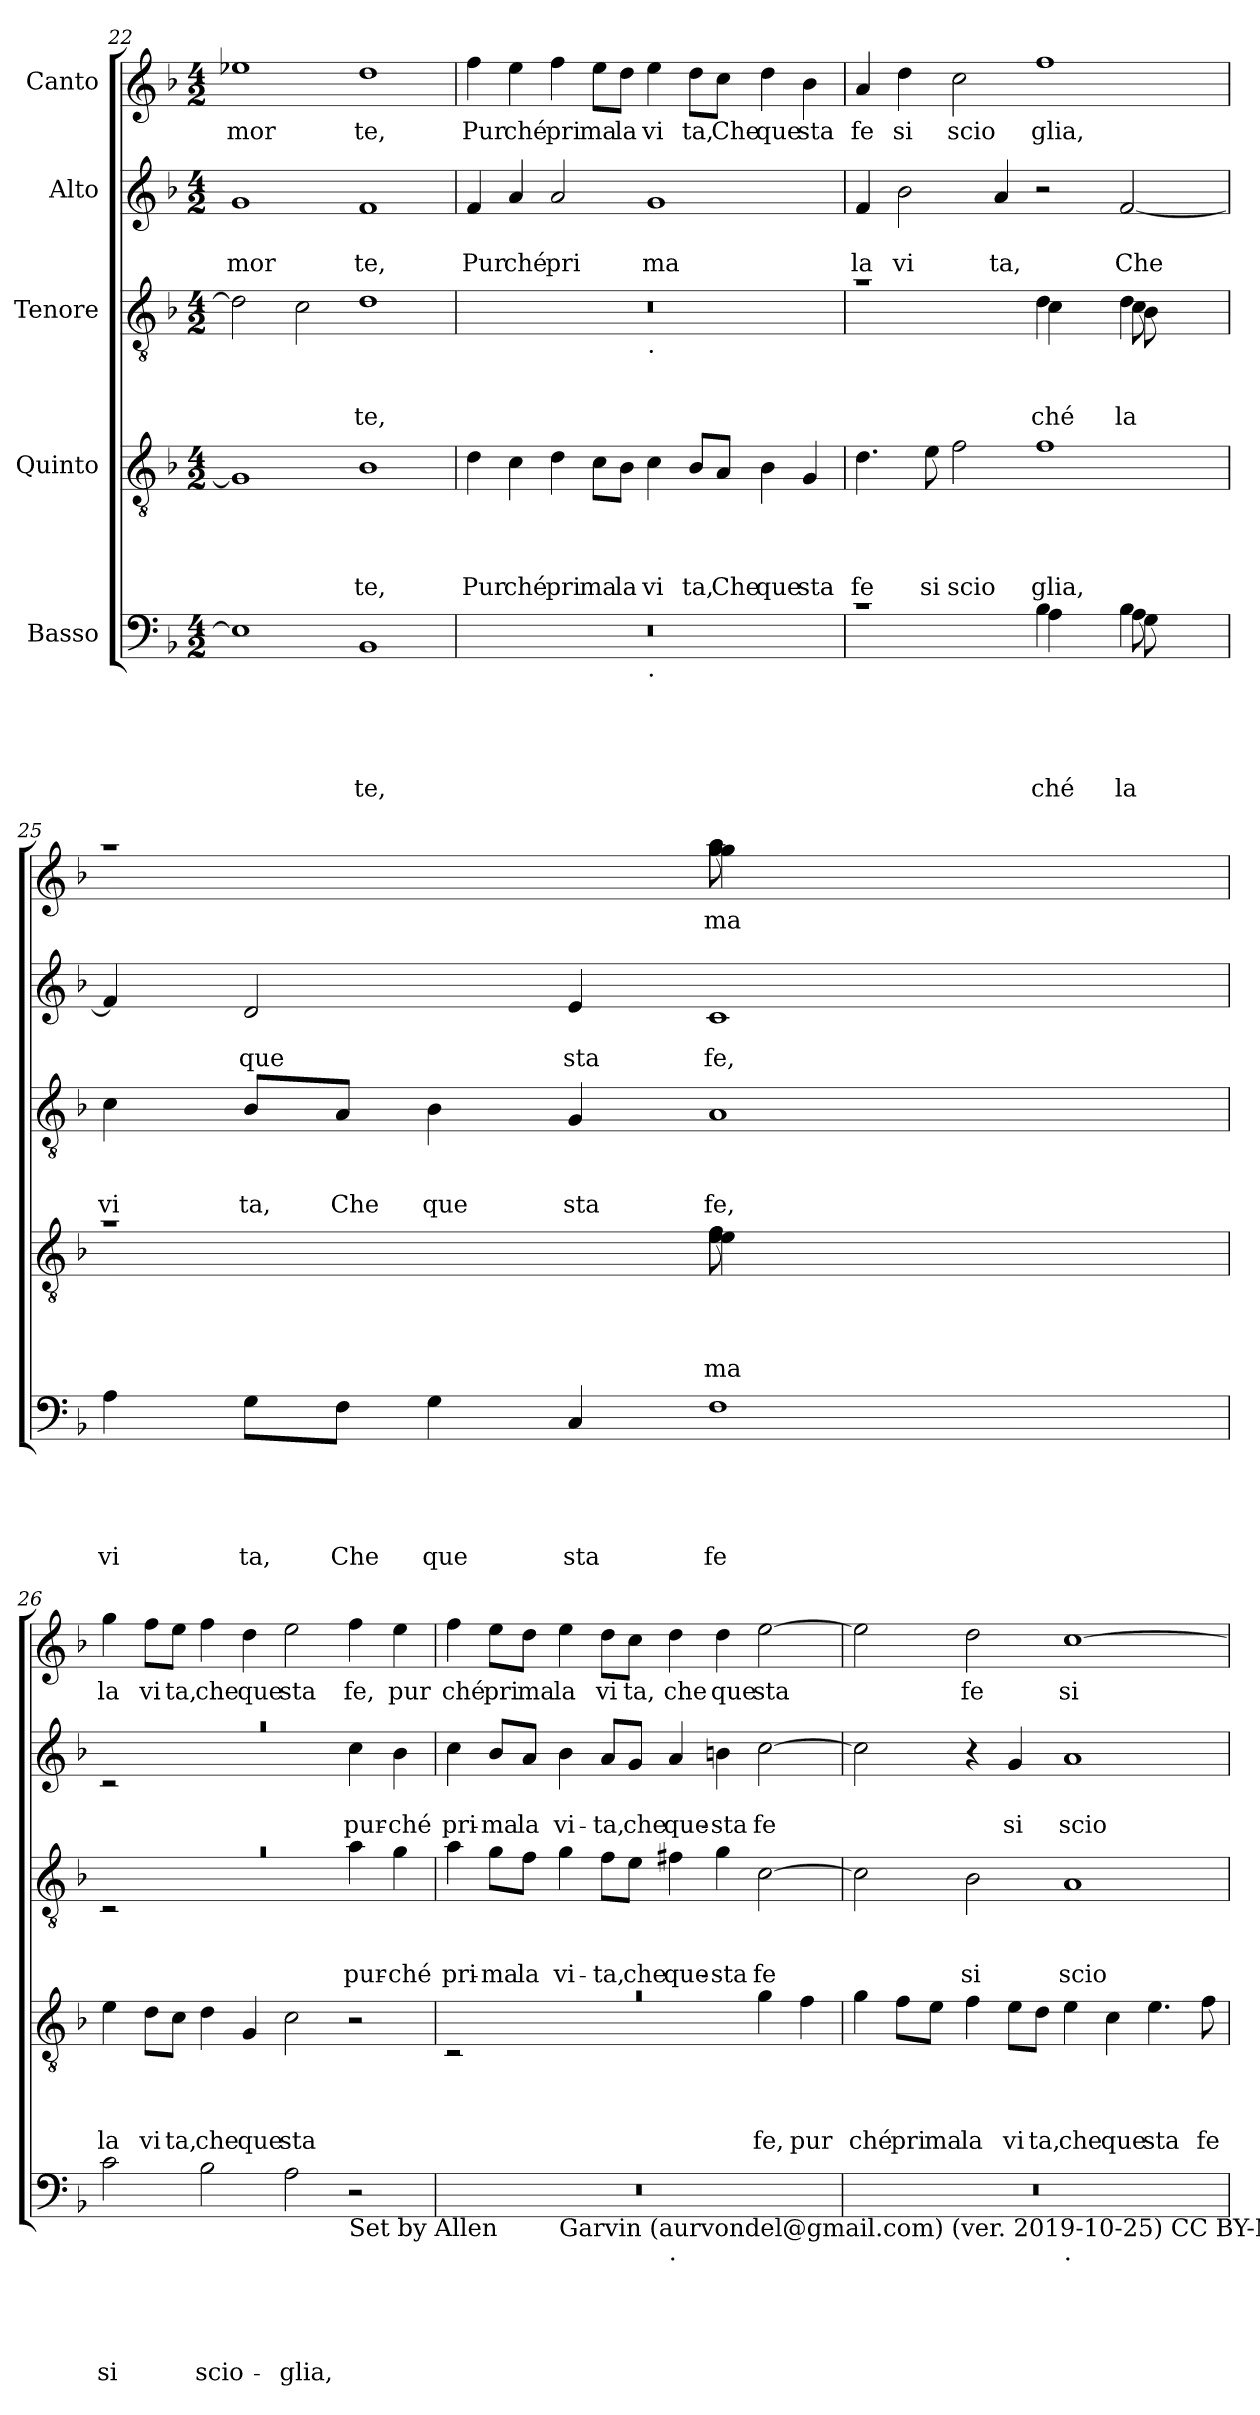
**kern	**text	**text	**text	**text	**text	**kern	**text	**text	**text	**text	**kern	**text	**text	**text	**kern	**text	**text	**kern	**text
*part5	*part5	*part5	*part5	*part5	*part5	*part4	*part4	*part4	*part4	*part4	*part3	*part3	*part3	*part3	*part2	*part2	*part2	*part1	*part1
*staff5	*staff5	*staff5	*staff5	*staff5	*staff5	*staff4	*staff4	*staff4	*staff4	*staff4	*staff3	*staff3	*staff3	*staff3	*staff2	*staff2	*staff2	*staff1	*staff1
*I"Basso	*	*	*	*	*	*I"Quinto	*	*	*	*	*I"Tenore	*	*	*	*I"Alto	*	*	*I"Canto	*
!!LO:LB:g=z
*clefF4	*	*	*	*	*	*clefGv2	*	*	*	*	*clefGv2	*	*	*	*clefG2	*	*	*clefG2	*
*k[b-]	*	*	*	*	*	*k[b-]	*	*	*	*	*k[b-]	*	*	*	*k[b-]	*	*	*k[b-]	*
*F:	*	*	*	*	*	*F:	*	*	*	*	*F:	*	*	*	*F:	*	*	*F:	*
*M4/2	*	*	*	*	*	*M4/2	*	*	*	*	*M4/2	*	*	*	*M4/2	*	*	*M4/2	*
=22	=22	=22	=22	=22	=22	=22	=22	=22	=22	=22	=22	=22	=22	=22	=22	=22	=22	=22	=22
!	!	!	!	!	!	!	!	!	!	!	!	!	!	!	!	!	!LO:LY:b	!	!LO:LY:b
1E-]	.	.	.	.	.	1G]	.	.	.	.	2d\]	.	.	.	1g	.	mor	1ee-X	mor
.	.	.	.	.	.	.	.	.	.	.	2c\	.	.	.	.	.	.	.	.
!	!	!	!	!	!LO:LY:b	!	!	!	!	!LO:LY:b	!	!	!	!LO:LY:b	!	!	!LO:LY:b	!	!LO:LY:b
1BB-	.	.	.	.	te,	1B-	.	.	.	te,	1d	.	.	-te,	1f	.	te,	1dd	te,
=23	=23	=23	=23	=23	=23	=23	=23	=23	=23	=23	=23	=23	=23	=23	=23	=23	=23	=23	=23
!	!	!	!	!	!	!	!	!	!	!LO:LY:b	!	!	!	!	!	!	!LO:LY:b	!	!LO:LY:b
*^	*	*	*	*	*	*	*	*	*	*	*^	*	*	*	*	*	*	*	*
0r	1ryy	.	.	.	.	.	4d\	.	.	.	Pur	0r	1ryy	.	.	.	4f/	.	Pur	4ff\	Pur
!	!	!	!	!	!	!	!	!	!	!	!LO:LY:b	!	!	!	!	!	!	!	!LO:LY:b	!	!LO:LY:b
.	.	.	.	.	.	.	4c\	.	.	.	ché	.	.	.	.	.	4a/	.	ché	4ee\	ché
!	!	!	!	!	!	!	!	!	!	!	!LO:LY:b	!	!	!	!	!	!	!	!LO:LY:b	!	!LO:LY:b
.	.	.	.	.	.	.	4d\	.	.	.	pri	.	.	.	.	.	2a/	.	pri	4ff\	pri
!	!	!	!	!	!	!	!	!	!	!	!LO:LY:b	!	!	!	!	!	!	!	!	!	!LO:LY:b
.	.	.	.	.	.	.	8c\L	.	.	.	ma	.	.	.	.	.	.	.	.	8ee\L	ma
!	!	!	!	!	!	!	!	!	!	!	!LO:LY:b	!	!	!	!	!	!	!	!	!	!LO:LY:b
.	.	.	.	.	.	.	8B-\J	.	.	.	la	.	.	.	.	.	.	.	.	8dd\J	la
!	!	!	!	!	!	!	!	!	!	!	!	!	!LO:TX:b:t=.	!	!	!	!	!	!	!	!
!	!LO:TX:b:t=.	!	!	!	!	!	!	!	!	!	!	!	!	!	!	!	!	!	!	!	!
!	!	!	!	!	!	!	!	!	!	!	!LO:LY:b	!	!	!	!	!	!	!	!LO:LY:b	!	!LO:LY:b
.	1ryy	.	.	.	.	.	4c\	.	.	.	vi	.	1ryy	.	.	.	1g	.	ma	4ee\	vi
!	!	!	!	!	!	!	!	!	!	!	!LO:LY:b	!	!	!	!	!	!	!	!	!	!LO:LY:b
.	.	.	.	.	.	.	8B-/L	.	.	.	ta,	.	.	.	.	.	.	.	.	8dd\L	ta,
!	!	!	!	!	!	!	!	!	!	!	!LO:LY:b	!	!	!	!	!	!	!	!	!	!LO:LY:b
.	.	.	.	.	.	.	8A/J	.	.	.	Che	.	.	.	.	.	.	.	.	8cc\J	Che
!	!	!	!	!	!	!	!	!	!	!	!LO:LY:b	!	!	!	!	!	!	!	!	!	!LO:LY:b
.	.	.	.	.	.	.	4B-\	.	.	.	que	.	.	.	.	.	.	.	.	4dd\	que
!	!	!	!	!	!	!	!	!	!	!	!LO:LY:b	!	!	!	!	!	!	!	!	!	!LO:LY:b
.	.	.	.	.	.	.	4G/	.	.	.	sta	.	.	.	.	.	.	.	.	4b-\	sta
=24	=24	=24	=24	=24	=24	=24	=24	=24	=24	=24	=24	=24	=24	=24	=24	=24	=24	=24	=24	=24	=24
*^	*^	*	*	*	*	*	*	*	*	*	*	*	*	*	*	*	*	*	*	*	*
!	!	!	!	!	!	!	!	!	!	!	!	!	!LO:LY:b	!	!	!	!	!	!	!	!LO:LY:b	!	!LO:LY:b
*	*	*	*	*	*	*	*	*	*	*	*	*	*	*^	*^	*	*	*	*	*	*	*	*
1rc	1ryy	1.ryy	1.ryy	.	.	.	.	.	4.d\	.	.	.	fe	1ra	1ryy	1.ryy	1.ryy	.	.	.	4f/	.	la	4a/	fe
!	!	!	!	!	!	!	!	!	!	!	!	!	!	!	!	!	!	!	!	!	!	!	!LO:LY:b	!	!LO:LY:b
.	.	.	.	.	.	.	.	.	.	.	.	.	.	.	.	.	.	.	.	.	2b-\	.	vi	4dd\	si
!	!	!	!	!	!	!	!	!	!	!	!	!	!LO:LY:b	!	!	!	!	!	!	!	!	!	!	!	!
.	.	.	.	.	.	.	.	.	8e\	.	.	.	si	.	.	.	.	.	.	.	.	.	.	.	.
!	!	!	!	!	!	!	!	!	!	!	!	!	!LO:LY:b	!	!	!	!	!	!	!	!	!	!	!	!LO:LY:b
.	.	.	.	.	.	.	.	.	2f\	.	.	.	scio	.	.	.	.	.	.	.	.	.	.	2cc\	scio
!	!	!	!	!	!	!	!	!	!	!	!	!	!	!	!	!	!	!	!	!	!	!	!LO:LY:b	!	!
.	.	.	.	.	.	.	.	.	.	.	.	.	.	.	.	.	.	.	.	.	4a/	.	ta,	.	.
!	!	!	!	!	!	!	!	!LO:LY:b	!	!	!	!	!	!	!	!	!	!	!	!	!	!	!	!	!
!	!	!	!	!	!	!	!	!LO:LY:b	!	!	!	!	!LO:LY:b	!	!	!	!	!	!	!LO:LY:b	!	!	!	!	!
!	!	!	!	!	!	!	!	!	!	!	!	!	!	!	!	!	!	!	!	!LO:LY:b	!	!	!	!	!LO:LY:b
4B-\	4A\	.	.	.	.	.	.	ché	1f	.	.	.	glia,	4d\	4c\	.	.	.	.	ché	2r	.	.	1ff	glia,
4ryy	4ryy	.	.	.	.	.	.	.	.	.	.	.	.	4ryy	4ryy	.	.	.	.	.	.	.	.	.	.
!	!	!	!	!	!	!	!	!LO:LY:b	!	!	!	!	!	!	!	!	!	!	!	!	!	!	!	!	!
!	!	!	!	!	!	!	!	!LO:LY:b	!	!	!	!	!	!	!	!	!	!	!	!	!	!	!	!	!
!	!	!	!	!	!	!	!	!LO:LY:b	!	!	!	!	!	!	!	!	!	!	!	!LO:LY:b	!	!	!	!	!
!	!	!	!	!	!	!	!	!	!	!	!	!	!	!	!	!	!	!	!	!LO:LY:b	!	!	!	!	!
!	!	!	!	!	!	!	!	!	!	!	!	!	!	!	!	!	!	!	!	!LO:LY:b	!	!	!LO:LY:b	!	!
2ryy	4B-\	8A\	8G\	.	.	.	.	la	.	.	.	.	.	2ryy	4d\	8c\	8B-\	.	.	la	[<2f/	.	Che	.	.
.	.	4ryy	4ryy	.	.	.	.	.	.	.	.	.	.	.	.	4ryy	4ryy	.	.	.	.	.	.	.	.
.	4ryy	.	.	.	.	.	.	.	.	.	.	.	.	.	4ryy	.	.	.	.	.	.	.	.	.	.
.	.	8ryy	8ryy	.	.	.	.	.	.	.	.	.	.	.	.	8ryy	8ryy	.	.	.	.	.	.	.	.
=25	=25	=25	=25	=25	=25	=25	=25	=25	=25	=25	=25	=25	=25	=25	=25	=25	=25	=25	=25	=25	=25	=25	=25	=25	=25
!	!	!	!	!	!	!	!	!LO:LY:b	!	!	!	!	!	!	!	!	!	!	!	!LO:LY:b	!	!	!	!	!
*	*	*	*	*	*	*	*	*	*^	*	*	*	*	*	*	*	*	*	*	*	*	*	*	*^	*
*	*	*	*	*	*	*	*	*	*	*^	*	*	*	*	*	*	*	*	*	*	*	*	*	*	*	*^	*
*v	*v	*v	*v	*	*	*	*	*	*	*	*^	*	*	*	*	*v	*v	*v	*v	*	*	*	*	*	*	*	*	*^	*
4A\	.	.	.	.	vi	1ra	1ryy	1ryy	1ryy	.	.	.	.	4c\	.	.	vi	4f/]	.	.	1raa	1ryy	1ryy	1ryy	.
!	!	!	!	!	!LO:LY:b	!	!	!	!	!	!	!	!	!	!	!	!LO:LY:b	!	!	!LO:LY:b	!	!	!	!	!
8G\L	.	.	.	.	ta,	.	.	.	.	.	.	.	.	8B-/L	.	.	ta,	2d/	.	que	.	.	.	.	.
!	!	!	!	!	!LO:LY:b	!	!	!	!	!	!	!	!	!	!	!	!LO:LY:b	!	!	!	!	!	!	!	!
8F\J	.	.	.	.	Che	.	.	.	.	.	.	.	.	8A/J	.	.	Che	.	.	.	.	.	.	.	.
!	!	!	!	!	!LO:LY:b	!	!	!	!	!	!	!	!	!	!	!	!LO:LY:b	!	!	!	!	!	!	!	!
4G\	.	.	.	.	que	.	.	.	.	.	.	.	.	4B-\	.	.	que	.	.	.	.	.	.	.	.
!	!	!	!	!	!LO:LY:b	!	!	!	!	!	!	!	!	!	!	!	!LO:LY:b	!	!	!LO:LY:b	!	!	!	!	!
4C/	.	.	.	.	sta	.	.	.	.	.	.	.	.	4G/	.	.	sta	4e/	.	sta	.	.	.	.	.
!	!	!	!	!	!LO:LY:b	!	!	!	!	!	!	!	!LO:LY:b	!	!	!	!	!	!	!	!	!	!	!	!
!	!	!	!	!	!	!	!	!	!	!	!	!	!LO:LY:b	!	!	!	!	!	!	!	!	!	!	!	!
!	!	!	!	!	!	!	!	!	!	!	!	!	!LO:LY:b	!	!	!	!	!	!	!	!	!	!	!	!
!	!	!	!	!	!	!	!	!	!	!	!	!	!LO:LY:b	!	!	!	!LO:LY:b	!	!	!LO:LY:b	!	!	!	!	!LO:LY:b
!	!	!	!	!	!	!	!	!	!	!	!	!	!	!	!	!	!	!	!	!	!	!	!	!	!LO:LY:b
!	!	!	!	!	!	!	!	!	!	!	!	!	!	!	!	!	!	!	!	!	!	!	!	!	!LO:LY:b
!	!	!	!	!	!	!	!	!	!	!	!	!	!	!	!	!	!	!	!	!	!	!	!	!	!LO:LY:b
1F	.	.	.	.	fe	4f\	4e\	4f\	8e\	.	.	.	ma	1A	.	.	fe,	1c	.	fe,	4aa\	4gg\	4aa\	8gg\	ma
.	.	.	.	.	.	.	.	.	2.ryy	.	.	.	.	.	.	.	.	.	.	.	.	.	.	2.ryy	.
.	.	.	.	.	.	2.ryy	2.ryy	2.ryy	.	.	.	.	.	.	.	.	.	.	.	.	2.ryy	2.ryy	2.ryy	.	.
.	.	.	.	.	.	.	.	.	8ryy	.	.	.	.	.	.	.	.	.	.	.	.	.	.	8ryy	.
!!LO:LB:g=z
=26	=26	=26	=26	=26	=26	=26	=26	=26	=26	=26	=26	=26	=26	=26	=26	=26	=26	=26	=26	=26	=26	=26	=26	=26	=26
!	!	!	!	!	!LO:LY:b	!	!	!	!	!	!	!	!LO:LY:b	!LO:N:vis=1	!	!	!	!LO:N:vis=1	!	!	!	!	!	!	!LO:LY:b
*	*	*	*	*	*	*v	*v	*v	*v	*	*	*	*	*^	*	*	*	*^	*	*	*v	*v	*v	*v	*
2c\	.	.	.	.	si	4e\	.	.	.	la	0ra	2rC	.	.	.	0raa	2rc	.	.	4gg\	la
!	!	!	!	!	!	!	!	!	!	!LO:LY:b	!	!	!	!	!	!	!	!	!	!	!LO:LY:b
.	.	.	.	.	.	8d\L	.	.	.	vi	.	.	.	.	.	.	.	.	.	8ff\L	vi
!	!	!	!	!	!	!	!	!	!	!LO:LY:b	!	!	!	!	!	!	!	!	!	!	!LO:LY:b
.	.	.	.	.	.	8c\J	.	.	.	ta,	.	.	.	.	.	.	.	.	.	8ee\J	ta,
!	!	!	!	!	!LO:LY:b	!	!	!	!	!LO:LY:b	!	!	!	!	!	!	!	!	!	!	!LO:LY:b
2B-\	.	.	.	.	scio-	4d\	.	.	.	che	.	1ryy	.	.	.	.	1ryy	.	.	4ff\	che
!	!	!	!	!	!	!	!	!	!	!LO:LY:b	!	!	!	!	!	!	!	!	!	!	!LO:LY:b
.	.	.	.	.	.	4G/	.	.	.	que	.	.	.	.	.	.	.	.	.	4dd\	que
!	!	!	!	!	!LO:LY:b	!	!	!	!	!LO:LY:b	!	!	!	!	!	!	!	!	!	!	!LO:LY:b
2A\	.	.	.	.	-glia,	2c\	.	.	.	sta	.	.	.	.	.	.	.	.	.	2ee\	sta
!LO:TX:b:t=Set by Allen	!	!	!	!	!	!	!	!	!	!	!	!	!	!	!	!	!	!	!	!	!
!	!	!	!	!	!	!	!	!	!	!	!	!	!	!	!LO:LY:b	!	!	!	!LO:LY:b	!	!LO:LY:b
2r	.	.	.	.	.	2r	.	.	.	.	.	4a\	.	.	pur-	.	4cc\	.	pur-	4ff\	fe,
!	!	!	!	!	!	!	!	!	!	!	!	!	!	!	!LO:LY:b	!	!	!	!LO:LY:b	!	!LO:LY:b
.	.	.	.	.	.	.	.	.	.	.	.	4g\	.	.	-ché	.	4b-\	.	-ché	4ee\	pur
=27	=27	=27	=27	=27	=27	=27	=27	=27	=27	=27	=27	=27	=27	=27	=27	=27	=27	=27	=27	=27	=27
!	!	!	!	!	!	!LO:N:vis=1	!	!	!	!	!	!	!	!	!LO:LY:b	!	!	!	!LO:LY:b	!	!LO:LY:b
*^	*	*	*	*	*	*^	*	*	*	*	*	*	*	*	*	*	*	*	*	*	*
*	*	*	*	*	*	*	*	*	*	*	*	*	*v	*v	*	*	*	*	*	*	*	*	*
*	*^	*	*	*	*	*	*	*	*	*	*	*	*	*	*	*	*v	*v	*	*	*	*
0r	2ryy	1ryy	.	.	.	.	.	0ra	2rC	.	.	.	.	4a\	.	.	pri-	4cc\	.	pri-	4ff\	ché
!	!	!	!	!	!	!	!	!	!	!	!	!	!	!	!	!	!LO:LY:b	!	!	!LO:LY:b	!	!LO:LY:b
.	.	.	.	.	.	.	.	.	.	.	.	.	.	8g\L	.	.	-ma	8b-/L	.	-ma	8ee\L	pri
!	!	!	!	!	!	!	!	!	!	!	!	!	!	!	!	!	!LO:LY:b	!	!	!LO:LY:b	!	!LO:LY:b
.	.	.	.	.	.	.	.	.	.	.	.	.	.	8f\J	.	.	la	8a/J	.	la	8dd\J	ma
!	!LO:TX:b:t=Garvin (aurvondel@gmail.com) (ver. 2019-10-25) CC BY-NC 2.5	!	!	!	!	!	!	!	!	!	!	!	!	!	!	!	!	!	!	!	!	!
!	!	!	!	!	!	!	!	!	!	!	!	!	!	!	!	!	!LO:LY:b	!	!	!LO:LY:b	!	!LO:LY:b
.	1.ryy	.	.	.	.	.	.	.	1ryy	.	.	.	.	4g\	.	.	vi-	4b-\	.	vi-	4ee\	la
!	!	!	!	!	!	!	!	!	!	!	!	!	!	!	!	!	!LO:LY:b	!	!	!LO:LY:b	!	!LO:LY:b
.	.	.	.	.	.	.	.	.	.	.	.	.	.	8f\L	.	.	-ta,	8a/L	.	-ta,	8dd\L	vi
!	!	!	!	!	!	!	!	!	!	!	!	!	!	!	!	!	!LO:LY:b	!	!	!LO:LY:b	!	!LO:LY:b
.	.	.	.	.	.	.	.	.	.	.	.	.	.	8e\J	.	.	che	8g/J	.	che	8cc\J	ta,
!	!	!LO:TX:b:t=.	!	!	!	!	!	!	!	!	!	!	!	!	!	!	!	!	!	!	!	!
!	!	!	!	!	!	!	!	!	!	!	!	!	!	!	!	!	!LO:LY:b	!	!	!LO:LY:b	!	!LO:LY:b
.	.	1ryy	.	.	.	.	.	.	.	.	.	.	.	4f#X\	.	.	que-	4a/	.	que-	4dd\	che
!	!	!	!	!	!	!	!	!	!	!	!	!	!	!	!	!	!LO:LY:b	!	!	!LO:LY:b	!	!LO:LY:b
.	.	.	.	.	.	.	.	.	.	.	.	.	.	4g\	.	.	-sta	4bn\	.	-sta	4dd\	que
!	!	!	!	!	!	!	!	!	!	!	!	!	!LO:LY:b	!	!	!	!LO:LY:b	!	!	!LO:LY:b	!	!LO:LY:b
.	.	.	.	.	.	.	.	.	4g\	.	.	.	fe,	[>2c\	.	.	fe	[>2cc\	.	fe	[>2ee\	sta
!	!	!	!	!	!	!	!	!	!	!	!	!	!LO:LY:b	!	!	!	!	!	!	!	!	!
.	.	.	.	.	.	.	.	.	4f\	.	.	.	pur	.	.	.	.	.	.	.	.	.
=28	=28	=28	=28	=28	=28	=28	=28	=28	=28	=28	=28	=28	=28	=28	=28	=28	=28	=28	=28	=28	=28	=28
!	!	!	!	!	!	!	!	!	!	!	!	!	!LO:LY:b	!	!	!	!	!	!	!	!	!
*	*v	*v	*	*	*	*	*	*	*	*	*	*	*	*	*	*	*	*	*	*	*	*
*	*	*	*	*	*	*	*v	*v	*	*	*	*	*	*	*	*	*	*	*	*	*
0r	1ryy	.	.	.	.	.	4g\	.	.	.	ché	2c\]	.	.	.	2cc\]	.	.	2ee\]	.
!	!	!	!	!	!	!	!	!	!	!	!LO:LY:b	!	!	!	!	!	!	!	!	!
.	.	.	.	.	.	.	8f\L	.	.	.	pri	.	.	.	.	.	.	.	.	.
!	!	!	!	!	!	!	!	!	!	!	!LO:LY:b	!	!	!	!	!	!	!	!	!
.	.	.	.	.	.	.	8e\J	.	.	.	ma	.	.	.	.	.	.	.	.	.
!	!	!	!	!	!	!	!	!	!	!	!LO:LY:b	!	!	!	!LO:LY:b	!	!	!	!	!LO:LY:b
.	.	.	.	.	.	.	4f\	.	.	.	la	2B-\	.	.	si	4r	.	.	2dd\	fe
!	!	!	!	!	!	!	!	!	!	!	!LO:LY:b	!	!	!	!	!	!	!LO:LY:b	!	!
.	.	.	.	.	.	.	8e\L	.	.	.	vi	.	.	.	.	4g/	.	si	.	.
!	!	!	!	!	!	!	!	!	!	!	!LO:LY:b	!	!	!	!	!	!	!	!	!
.	.	.	.	.	.	.	8d\J	.	.	.	ta,	.	.	.	.	.	.	.	.	.
!	!LO:TX:b:t=.	!	!	!	!	!	!	!	!	!	!	!	!	!	!	!	!	!	!	!
!	!	!	!	!	!	!	!	!	!	!	!LO:LY:b	!	!	!	!LO:LY:b	!	!	!LO:LY:b	!	!LO:LY:b
.	1ryy	.	.	.	.	.	4e\	.	.	.	che	1A	.	.	scio-	1a	.	scio-	[>1cc	si
!	!	!	!	!	!	!	!	!	!	!	!LO:LY:b	!	!	!	!	!	!	!	!	!
.	.	.	.	.	.	.	4c\	.	.	.	que	.	.	.	.	.	.	.	.	.
!	!	!	!	!	!	!	!	!	!	!	!LO:LY:b	!	!	!	!	!	!	!	!	!
.	.	.	.	.	.	.	4.e\	.	.	.	sta	.	.	.	.	.	.	.	.	.
!	!	!	!	!	!	!	!	!	!	!	!LO:LY:b	!	!	!	!	!	!	!	!	!
.	.	.	.	.	.	.	8f\	.	.	.	fe	.	.	.	.	.	.	.	.	.
*v	*v	*	*	*	*	*	*	*	*	*	*	*	*	*	*	*	*	*	*	*
=	=	=	=	=	=	=	=	=	=	=	=	=	=	=	=	=	=	=	=
*-	*-	*-	*-	*-	*-	*-	*-	*-	*-	*-	*-	*-	*-	*-	*-	*-	*-	*-	*-
